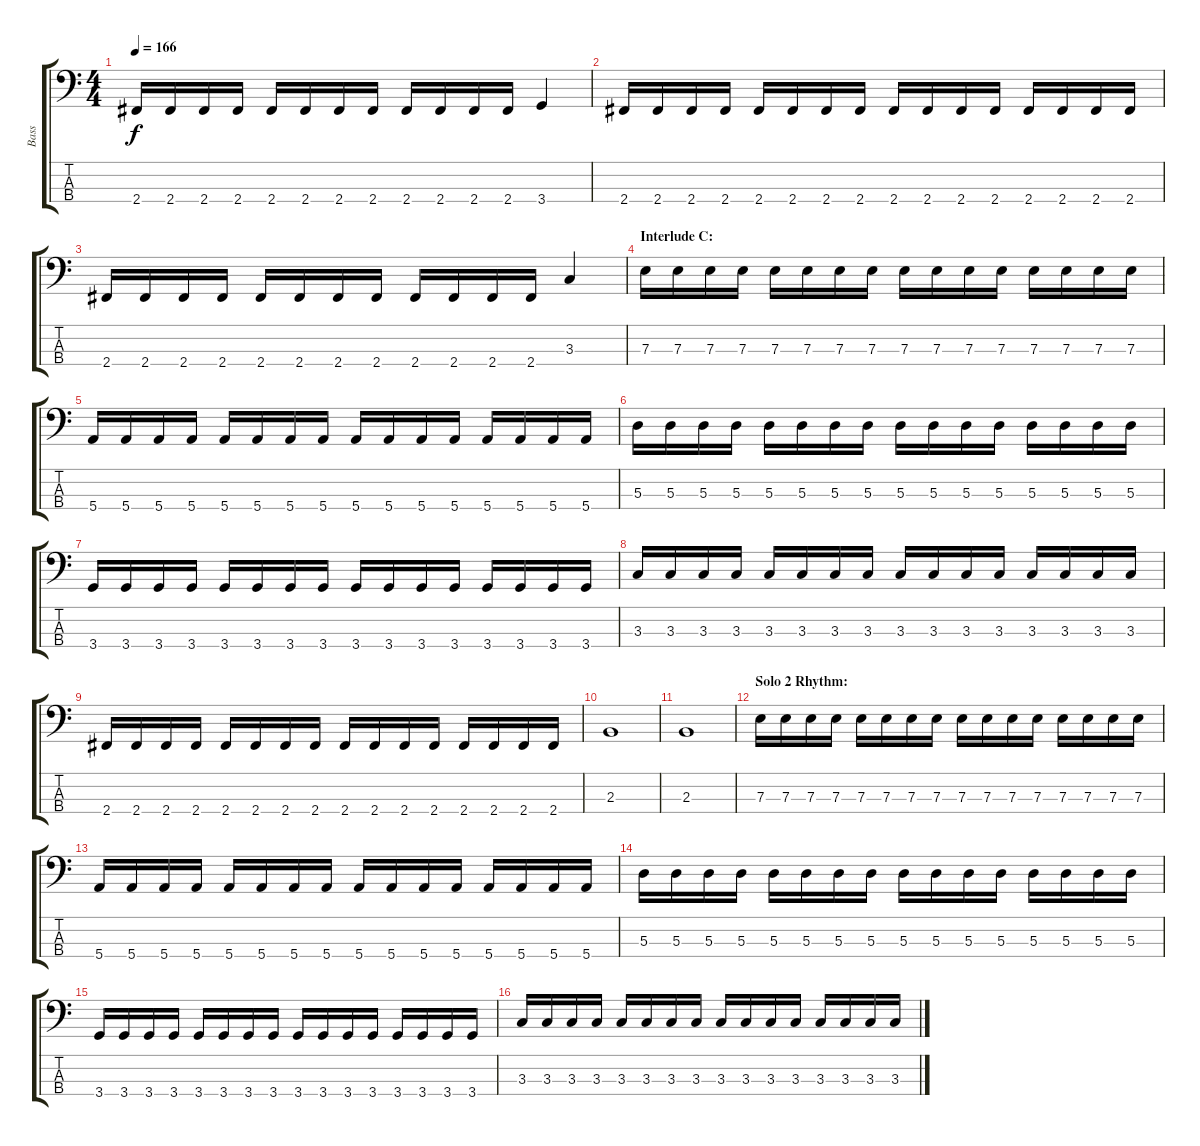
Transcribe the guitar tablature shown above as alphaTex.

\track ("Bass" "Bass") {instrument electricbassfinger}
\staff {score tabs}
\tuning (G2 D2 A1 E1) {hide}
\ts (4 4)
\tempo 166
\clef f4
\ks c
2.4.16{dy f} 2.4.16 2.4.16 2.4.16 2.4.16 2.4.16 2.4.16 2.4.16 2.4.16 2.4.16 2.4.16 2.4.16 3.4.4 |
2.4.16 2.4.16 2.4.16 2.4.16 2.4.16 2.4.16 2.4.16 2.4.16 2.4.16 2.4.16 2.4.16 2.4.16 2.4.16 2.4.16 2.4.16 2.4.16 |
2.4.16 2.4.16 2.4.16 2.4.16 2.4.16 2.4.16 2.4.16 2.4.16 2.4.16 2.4.16 2.4.16 2.4.16 3.3.4 |
\section ("" "Interlude C:")
7.3.16 7.3.16 7.3.16 7.3.16 7.3.16 7.3.16 7.3.16 7.3.16 7.3.16 7.3.16 7.3.16 7.3.16 7.3.16 7.3.16 7.3.16 7.3.16 |
5.4.16 5.4.16 5.4.16 5.4.16 5.4.16 5.4.16 5.4.16 5.4.16 5.4.16 5.4.16 5.4.16 5.4.16 5.4.16 5.4.16 5.4.16 5.4.16 |
5.3.16 5.3.16 5.3.16 5.3.16 5.3.16 5.3.16 5.3.16 5.3.16 5.3.16 5.3.16 5.3.16 5.3.16 5.3.16 5.3.16 5.3.16 5.3.16 |
3.4.16 3.4.16 3.4.16 3.4.16 3.4.16 3.4.16 3.4.16 3.4.16 3.4.16 3.4.16 3.4.16 3.4.16 3.4.16 3.4.16 3.4.16 3.4.16 |
3.3.16 3.3.16 3.3.16 3.3.16 3.3.16 3.3.16 3.3.16 3.3.16 3.3.16 3.3.16 3.3.16 3.3.16 3.3.16 3.3.16 3.3.16 3.3.16 |
2.4.16 2.4.16 2.4.16 2.4.16 2.4.16 2.4.16 2.4.16 2.4.16 2.4.16 2.4.16 2.4.16 2.4.16 2.4.16 2.4.16 2.4.16 2.4.16 |
2.3.1 |
2.3.1 |
\section ("" "Solo 2 Rhythm:")
7.3.16 7.3.16 7.3.16 7.3.16 7.3.16 7.3.16 7.3.16 7.3.16 7.3.16 7.3.16 7.3.16 7.3.16 7.3.16 7.3.16 7.3.16 7.3.16 |
5.4.16 5.4.16 5.4.16 5.4.16 5.4.16 5.4.16 5.4.16 5.4.16 5.4.16 5.4.16 5.4.16 5.4.16 5.4.16 5.4.16 5.4.16 5.4.16 |
5.3.16 5.3.16 5.3.16 5.3.16 5.3.16 5.3.16 5.3.16 5.3.16 5.3.16 5.3.16 5.3.16 5.3.16 5.3.16 5.3.16 5.3.16 5.3.16 |
3.4.16 3.4.16 3.4.16 3.4.16 3.4.16 3.4.16 3.4.16 3.4.16 3.4.16 3.4.16 3.4.16 3.4.16 3.4.16 3.4.16 3.4.16 3.4.16 |
3.3.16 3.3.16 3.3.16 3.3.16 3.3.16 3.3.16 3.3.16 3.3.16 3.3.16 3.3.16 3.3.16 3.3.16 3.3.16 3.3.16 3.3.16 3.3.16
